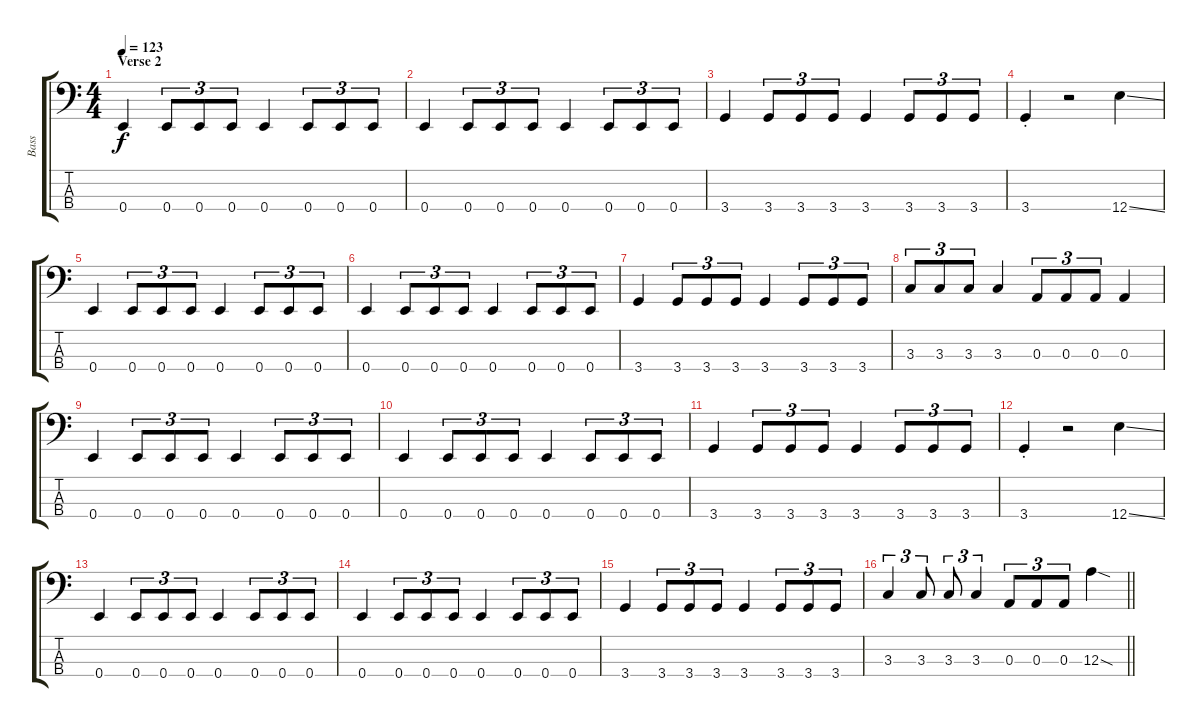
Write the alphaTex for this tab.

\track ("Bass" "Bass") {instrument electricbassfinger}
\staff {score tabs}
\tuning (G2 D2 A1 E1) {hide}
\ts (4 4)
\section ("" "Verse 2")
\tempo 123
\clef f4
\ks c
0.4.4{dy f} 0.4.8{tu (3 2)} 0.4.8{tu (3 2)} 0.4.8{tu (3 2)} 0.4.4 0.4.8{tu (3 2)} 0.4.8{tu (3 2)} 0.4.8{tu (3 2)} |
0.4.4 0.4.8{tu (3 2)} 0.4.8{tu (3 2)} 0.4.8{tu (3 2)} 0.4.4 0.4.8{tu (3 2)} 0.4.8{tu (3 2)} 0.4.8{tu (3 2)} |
3.4.4 3.4.8{tu (3 2)} 3.4.8{tu (3 2)} 3.4.8{tu (3 2)} 3.4.4 3.4.8{tu (3 2)} 3.4.8{tu (3 2)} 3.4.8{tu (3 2)} |
3.4{st}.4 r.2 12.4{ss}.4 |
0.4.4 0.4.8{tu (3 2)} 0.4.8{tu (3 2)} 0.4.8{tu (3 2)} 0.4.4 0.4.8{tu (3 2)} 0.4.8{tu (3 2)} 0.4.8{tu (3 2)} |
0.4.4 0.4.8{tu (3 2)} 0.4.8{tu (3 2)} 0.4.8{tu (3 2)} 0.4.4 0.4.8{tu (3 2)} 0.4.8{tu (3 2)} 0.4.8{tu (3 2)} |
3.4.4 3.4.8{tu (3 2)} 3.4.8{tu (3 2)} 3.4.8{tu (3 2)} 3.4.4 3.4.8{tu (3 2)} 3.4.8{tu (3 2)} 3.4.8{tu (3 2)} |
3.3.8{tu (3 2)} 3.3.8{tu (3 2)} 3.3.8{tu (3 2)} 3.3.4 0.3.8{tu (3 2)} 0.3.8{tu (3 2)} 0.3.8{tu (3 2)} 0.3.4 |
0.4.4 0.4.8{tu (3 2)} 0.4.8{tu (3 2)} 0.4.8{tu (3 2)} 0.4.4 0.4.8{tu (3 2)} 0.4.8{tu (3 2)} 0.4.8{tu (3 2)} |
0.4.4 0.4.8{tu (3 2)} 0.4.8{tu (3 2)} 0.4.8{tu (3 2)} 0.4.4 0.4.8{tu (3 2)} 0.4.8{tu (3 2)} 0.4.8{tu (3 2)} |
3.4.4 3.4.8{tu (3 2)} 3.4.8{tu (3 2)} 3.4.8{tu (3 2)} 3.4.4 3.4.8{tu (3 2)} 3.4.8{tu (3 2)} 3.4.8{tu (3 2)} |
3.4{st}.4 r.2 12.4{ss}.4 |
0.4.4 0.4.8{tu (3 2)} 0.4.8{tu (3 2)} 0.4.8{tu (3 2)} 0.4.4 0.4.8{tu (3 2)} 0.4.8{tu (3 2)} 0.4.8{tu (3 2)} |
0.4.4 0.4.8{tu (3 2)} 0.4.8{tu (3 2)} 0.4.8{tu (3 2)} 0.4.4 0.4.8{tu (3 2)} 0.4.8{tu (3 2)} 0.4.8{tu (3 2)} |
3.4.4 3.4.8{tu (3 2)} 3.4.8{tu (3 2)} 3.4.8{tu (3 2)} 3.4.4 3.4.8{tu (3 2)} 3.4.8{tu (3 2)} 3.4.8{tu (3 2)} |
\barLineRight lightlight
3.3.4{tu (3 2)} 3.3.8{tu (3 2)} 3.3.8{tu (3 2)} 3.3.4{tu (3 2)} 0.3.8{tu (3 2)} 0.3.8{tu (3 2)} 0.3.8{tu (3 2)} 12.3{sod}.4
